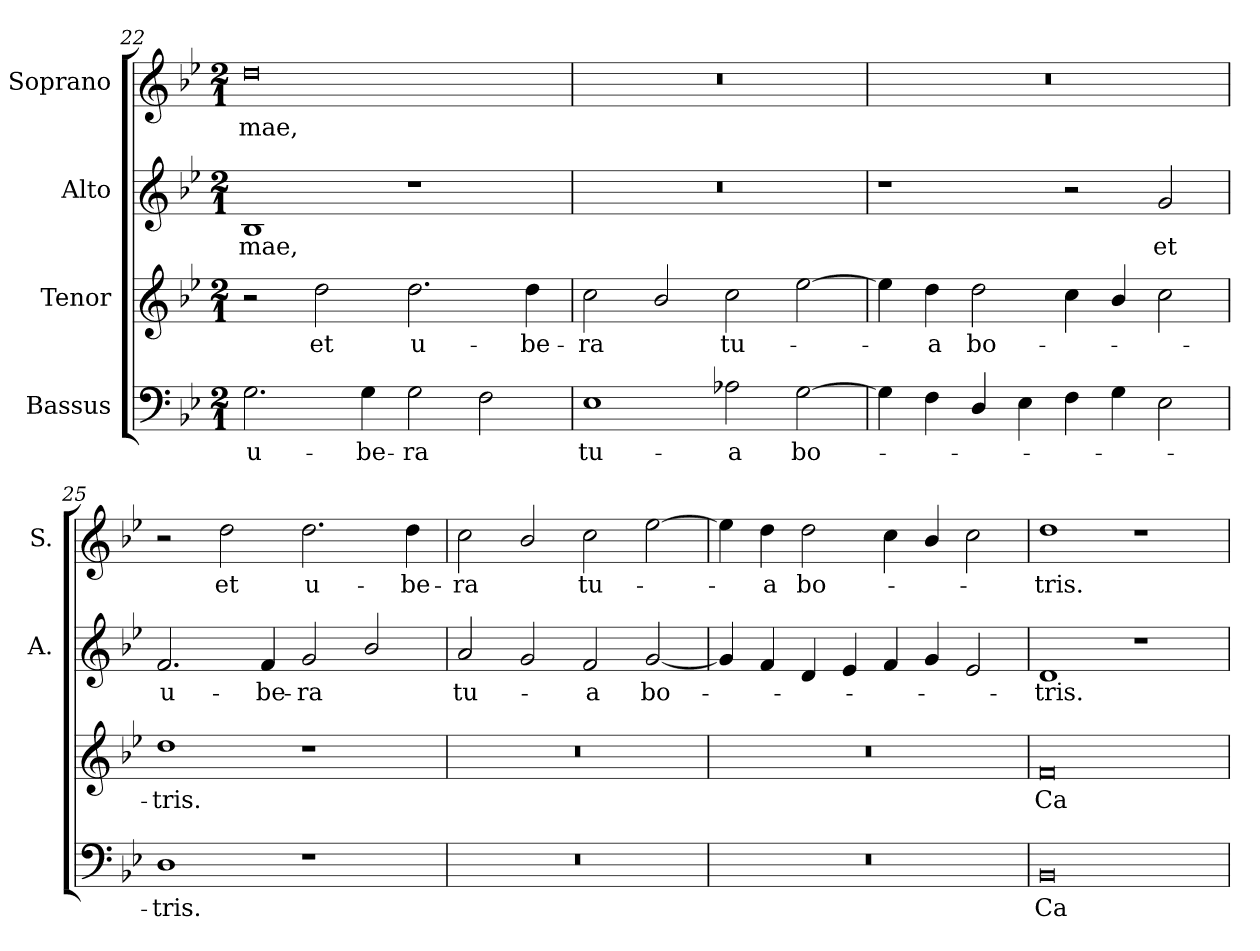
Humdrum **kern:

**kern	**text	**kern	**text	**kern	**text	**kern	**text
*part4	*part4	*part3	*part3	*part2	*part2	*part1	*part1
*staff4	*staff4	*staff3	*staff3	*staff2	*staff2	*staff1	*staff1
*I"Bassus	*	*I"Tenor	*	*I"Alto	*	*I"Soprano	*
*	*	*	*	*I'A.	*	*I'S.	*
!!LO:LB:g=z
*clefF4	*	*clefG2	*	*clefG2	*	*clefG2	*
*	*	*ITrd7c12	*	*	*	*	*
*k[b-e-]	*	*k[b-e-]	*	*k[b-e-]	*	*k[b-e-]	*
*B-:	*	*B-:	*	*B-:	*	*B-:	*
*M2/1	*	*M2/1	*	*M2/1	*	*M2/1	*
=22	=22	=22	=22	=22	=22	=22	=22
!	!LO:LY:b:color=#000000	!	!	!	!	!	!
!	!	!	!	!	!LO:LY:b:color=#000000	!	!
!	!	!	!	!	!	!	!LO:LY:b:color=#000000
2.Gi\	u-	2r	.	1B-i	-mae,	0ddi	-mae,
!	!	!	!LO:LY:b:color=#000000	!	!	!	!
.	.	2di\	et	.	.	.	.
!	!LO:LY:b:color=#000000	!	!	!	!	!	!
4Gi\	-be-	.	.	.	.	.	.
!	!LO:LY:b:color=#000000	!	!	!	!	!	!
!	!	!	!LO:LY:b:color=#000000	!	!	!	!
2Gi\	-ra	2.di\	u-	1r	.	.	.
2Fi\	.	.	.	.	.	.	.
!	!	!	!LO:LY:b:color=#000000	!	!	!	!
.	.	4di\	-be-	.	.	.	.
=23	=23	=23	=23	=23	=23	=23	=23
!	!LO:LY:b:color=#000000	!	!	!	!	!	!
!	!	!	!LO:LY:b:color=#000000	!LO:N:vis=1	!	!LO:N:vis=1	!
1E-i	tu-	2ci\	-ra	0r	.	0r	.
.	.	2B-i/	.	.	.	.	.
!	!LO:LY:b:color=#000000	!	!	!	!	!	!
!	!	!	!LO:LY:b:color=#000000	!	!	!	!
2A-Xi\	-a	2ci\	tu-	.	.	.	.
!	!LO:LY:b:color=#000000	!	!	!	!	!	!
[2Gi\	bo-	[2e-i\	.	.	.	.	.
=24	=24	=24	=24	=24	=24	=24	=24
!	!	!	!	!	!	!LO:N:vis=1	!
4Gi\]	.	4e-i\]	.	1r	.	0r	.
!	!	!	!LO:LY:b:color=#000000	!	!	!	!
4Fi\	.	4di\	-a	.	.	.	.
!	!	!	!LO:LY:b:color=#000000	!	!	!	!
4Di/	.	2di\	bo-	.	.	.	.
4E-i\	.	.	.	.	.	.	.
4Fi\	.	4ci\	.	2r	.	.	.
4Gi\	.	4B-i/	.	.	.	.	.
!	!	!	!	!	!LO:LY:b:color=#000000	!	!
2E-i\	.	2ci\	.	2gi/	et	.	.
=25	=25	=25	=25	=25	=25	=25	=25
!	!LO:LY:b:color=#000000	!	!	!	!	!	!
!	!	!	!LO:LY:b:color=#000000	!	!	!	!
!	!	!	!	!	!LO:LY:b:color=#000000	!	!
1Di	-tris.	1di	-tris.	2.fi/	u-	2r	.
!	!	!	!	!	!	!	!LO:LY:b:color=#000000
.	.	.	.	.	.	2ddi\	et
!	!	!	!	!	!LO:LY:b:color=#000000	!	!
.	.	.	.	4fi/	-be-	.	.
!	!	!	!	!	!LO:LY:b:color=#000000	!	!
!	!	!	!	!	!	!	!LO:LY:b:color=#000000
1r	.	1r	.	2gi/	-ra	2.ddi\	u-
.	.	.	.	2b-i/	.	.	.
!	!	!	!	!	!	!	!LO:LY:b:color=#000000
.	.	.	.	.	.	4ddi\	-be-
!!LO:PB:g=z
=26	=26	=26	=26	=26	=26	=26	=26
!LO:N:vis=1	!	!LO:N:vis=1	!	!	!	!	!
!	!	!	!	!	!LO:LY:b:color=#000000	!	!
!	!	!	!	!	!	!	!LO:LY:b:color=#000000
0r	.	0r	.	2ai/	tu-	2cci\	-ra
.	.	.	.	2gi/	.	2b-i/	.
!	!	!	!	!	!LO:LY:b:color=#000000	!	!
!	!	!	!	!	!	!	!LO:LY:b:color=#000000
.	.	.	.	2fi/	-a	2cci\	tu-
!	!	!	!	!	!LO:LY:b:color=#000000	!	!
.	.	.	.	[2gi/	bo-	[2ee-i\	.
=27	=27	=27	=27	=27	=27	=27	=27
!LO:N:vis=1	!	!LO:N:vis=1	!	!	!	!	!
0r	.	0r	.	4gi/]	.	4ee-i\]	.
!	!	!	!	!	!	!	!LO:LY:b:color=#000000
.	.	.	.	4fi/	.	4ddi\	-a
!	!	!	!	!	!	!	!LO:LY:b:color=#000000
.	.	.	.	4di/	.	2ddi\	bo-
.	.	.	.	4e-i/	.	.	.
.	.	.	.	4fi/	.	4cci\	.
.	.	.	.	4gi/	.	4b-i/	.
.	.	.	.	2e-i/	.	2cci\	.
=28	=28	=28	=28	=28	=28	=28	=28
!	!LO:LY:b:color=#000000	!	!	!	!	!	!
!	!	!	!LO:LY:b:color=#000000	!	!	!	!
!	!	!	!	!	!LO:LY:b:color=#000000	!	!
!	!	!	!	!	!	!	!LO:LY:b:color=#000000
0BB-i	Ca-	0Fi	Ca-	1di	-tris.	1ddi	-tris.
.	.	.	.	1r	.	1r	.
=	=	=	=	=	=	=	=
*-	*-	*-	*-	*-	*-	*-	*-
